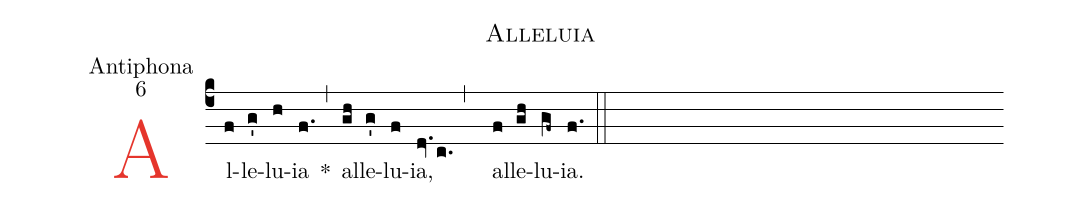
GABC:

name:Alleluia;
office-part:Antiphona;
mode:6;
%%
(c4)<c>A</c>l(f)le(g')lu(h)ia(f.) *(,)
al(gh)le(g')lu(f)ia,(dv.c.,)
al(f)le(gh)lu(gf~)ia.(f.) (::)
